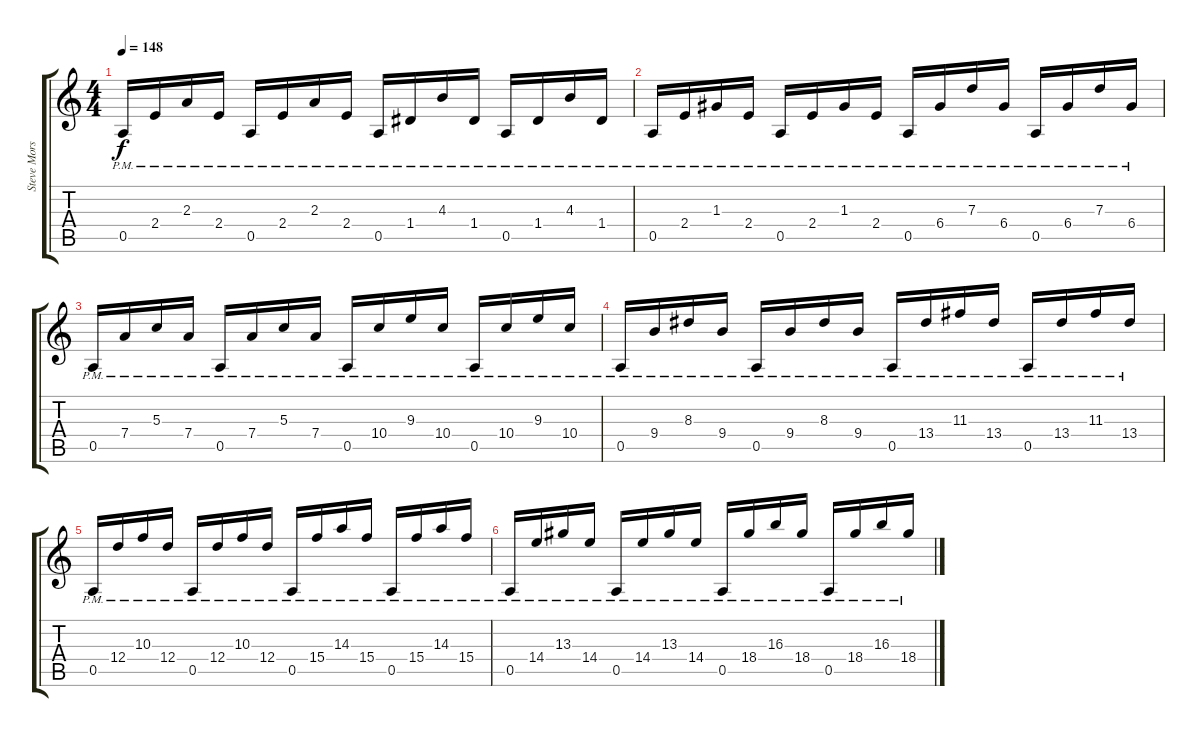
\track ("Steve Morse" "Steve Mors") {instrument acousticguitarsteel}
\staff {score tabs}
\tuning (E4 B3 G3 D3 A2 E2) {hide}
\ts (4 4)
\tempo 148
\clef g2
\ks c
0.5{pm}.16{dy f} 2.4{pm}.16 2.3{pm}.16 2.4{pm}.16 0.5{pm}.16 2.4{pm}.16 2.3{pm}.16 2.4{pm}.16 0.5{pm}.16 1.4{pm}.16 4.3{pm}.16 1.4{pm}.16 0.5{pm}.16 1.4{pm}.16 4.3{pm}.16 1.4{pm}.16 |
0.5{pm}.16 2.4{pm}.16 1.3{pm}.16 2.4{pm}.16 0.5{pm}.16 2.4{pm}.16 1.3{pm}.16 2.4{pm}.16 0.5{pm}.16 6.4{pm}.16 7.3{pm}.16 6.4{pm}.16 0.5{pm}.16 6.4{pm}.16 7.3{pm}.16 6.4{pm}.16 |
0.5{pm}.16 7.4{pm}.16 5.3{pm}.16 7.4{pm}.16 0.5{pm}.16 7.4{pm}.16 5.3{pm}.16 7.4{pm}.16 0.5{pm}.16 10.4{pm}.16 9.3{pm}.16 10.4{pm}.16 0.5{pm}.16 10.4{pm}.16 9.3{pm}.16 10.4{pm}.16 |
0.5{pm}.16 9.4{pm}.16 8.3{pm}.16 9.4{pm}.16 0.5{pm}.16 9.4{pm}.16 8.3{pm}.16 9.4{pm}.16 0.5{pm}.16 13.4{pm}.16 11.3{pm}.16 13.4{pm}.16 0.5{pm}.16 13.4{pm}.16 11.3{pm}.16 13.4{pm}.16 |
0.5{pm}.16 12.4{pm}.16 10.3{pm}.16 12.4{pm}.16 0.5{pm}.16 12.4{pm}.16 10.3{pm}.16 12.4{pm}.16 0.5{pm}.16 15.4{pm}.16 14.3{pm}.16 15.4{pm}.16 0.5{pm}.16 15.4{pm}.16 14.3{pm}.16 15.4{pm}.16 |
0.5{pm}.16 14.4{pm}.16 13.3{pm}.16 14.4{pm}.16 0.5{pm}.16 14.4{pm}.16 13.3{pm}.16 14.4{pm}.16 0.5{pm}.16 18.4{pm}.16 16.3{pm}.16 18.4{pm}.16 0.5{pm}.16 18.4{pm}.16 16.3{pm}.16 18.4{pm}.16
